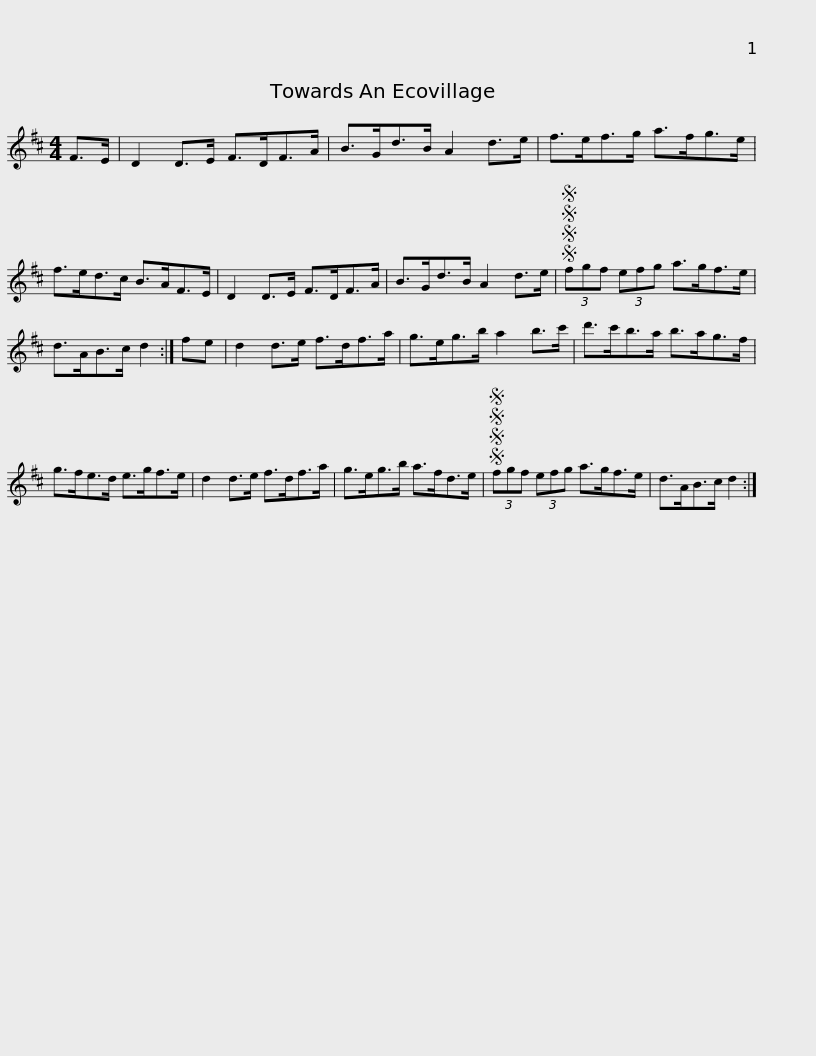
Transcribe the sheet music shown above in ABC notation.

X:1
L:1/8
M:4/4
I:linebreak $
K:D
V:1 treble
V:1
 F>E | D2 D>E F>DF>A | B>Gd>B A2 d>e | f>ef>g a>fg>e | f>ed>c B>AF>E |$ %5
 D2 D>E F>DF>A | B>Gd>B A2 d>e |SSSS (3fgf (3efg a>gf>e | d>AB>c d2 :|$ fe | %10
 d2 d>e f>df>a | g>eg>b a2 b>c' | d'>c'b>a b>ag>f | g>fe>d e>gf>e |$ d2 d>e f>df>a | %15
 g>eg>b a>fd>e |SSSS (3fgf (3efg a>gf>e | d>AB>c d2 :| %18
